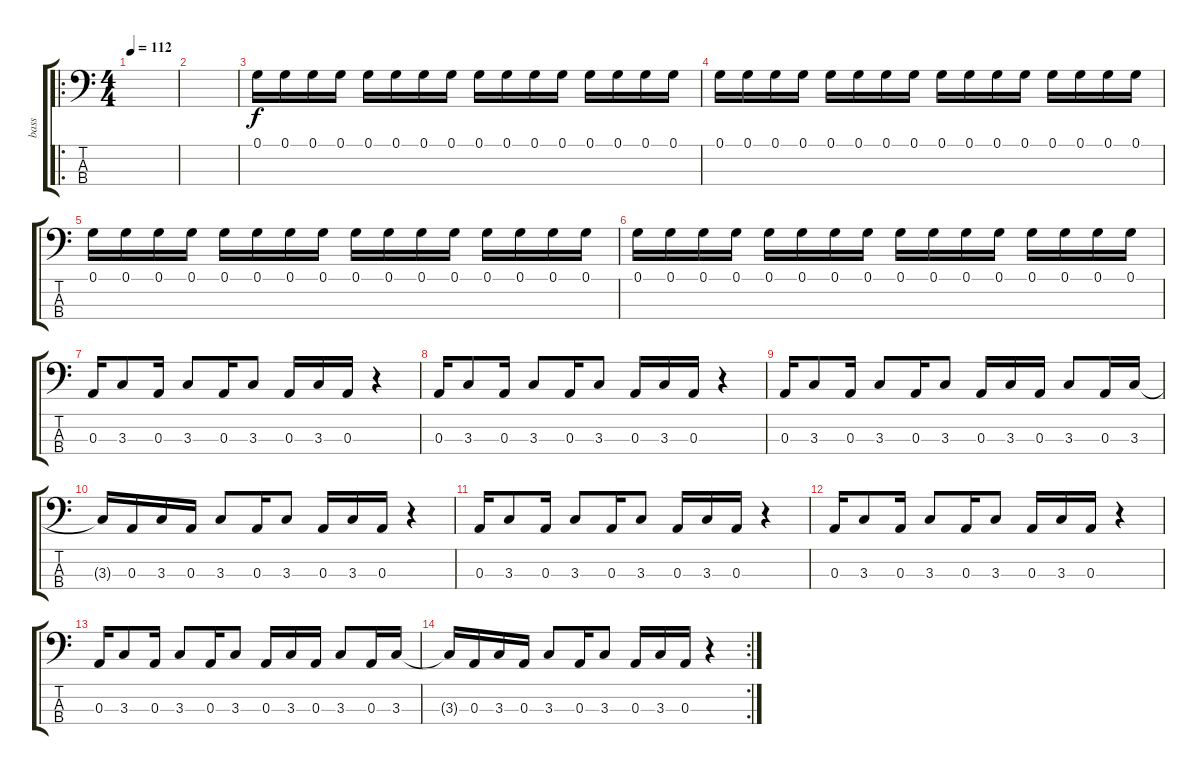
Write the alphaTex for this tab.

\track ("bass" "bass") {instrument synthbass2}
\staff {score tabs}
\tuning (G2 D2 A1 E1) {hide}
\ro
\ts (4 4)
\tempo 112
\clef f4
\ks c
|
|
0.1.16 0.1.16 0.1.16 0.1.16 0.1.16 0.1.16 0.1.16 0.1.16 0.1.16 0.1.16 0.1.16 0.1.16 0.1.16 0.1.16 0.1.16 0.1.16 |
0.1.16 0.1.16 0.1.16 0.1.16 0.1.16 0.1.16 0.1.16 0.1.16 0.1.16 0.1.16 0.1.16 0.1.16 0.1.16 0.1.16 0.1.16 0.1.16 |
0.1.16 0.1.16 0.1.16 0.1.16 0.1.16 0.1.16 0.1.16 0.1.16 0.1.16 0.1.16 0.1.16 0.1.16 0.1.16 0.1.16 0.1.16 0.1.16 |
0.1.16 0.1.16 0.1.16 0.1.16 0.1.16 0.1.16 0.1.16 0.1.16 0.1.16 0.1.16 0.1.16 0.1.16 0.1.16 0.1.16 0.1.16 0.1.16 |
0.3.16 3.3.8 0.3.16 3.3.8 0.3.16 3.3.8 0.3.16 3.3.16 0.3.16 r.4 |
0.3.16 3.3.8 0.3.16 3.3.8 0.3.16 3.3.8 0.3.16 3.3.16 0.3.16 r.4 |
0.3.16 3.3.8 0.3.16 3.3.8 0.3.16 3.3.8 0.3.16 3.3.16 0.3.16 3.3.8 0.3.16 3.3.16 |
3.3{t}.16 0.3.16 3.3.16 0.3.16 3.3.8 0.3.16 3.3.8 0.3.16 3.3.16 0.3.16 r.4 |
0.3.16 3.3.8 0.3.16 3.3.8 0.3.16 3.3.8 0.3.16 3.3.16 0.3.16 r.4 |
0.3.16 3.3.8 0.3.16 3.3.8 0.3.16 3.3.8 0.3.16 3.3.16 0.3.16 r.4 |
0.3.16 3.3.8 0.3.16 3.3.8 0.3.16 3.3.8 0.3.16 3.3.16 0.3.16 3.3.8 0.3.16 3.3.16 |
\rc 2
3.3{t}.16 0.3.16 3.3.16 0.3.16 3.3.8 0.3.16 3.3.8 0.3.16 3.3.16 0.3.16 r.4
